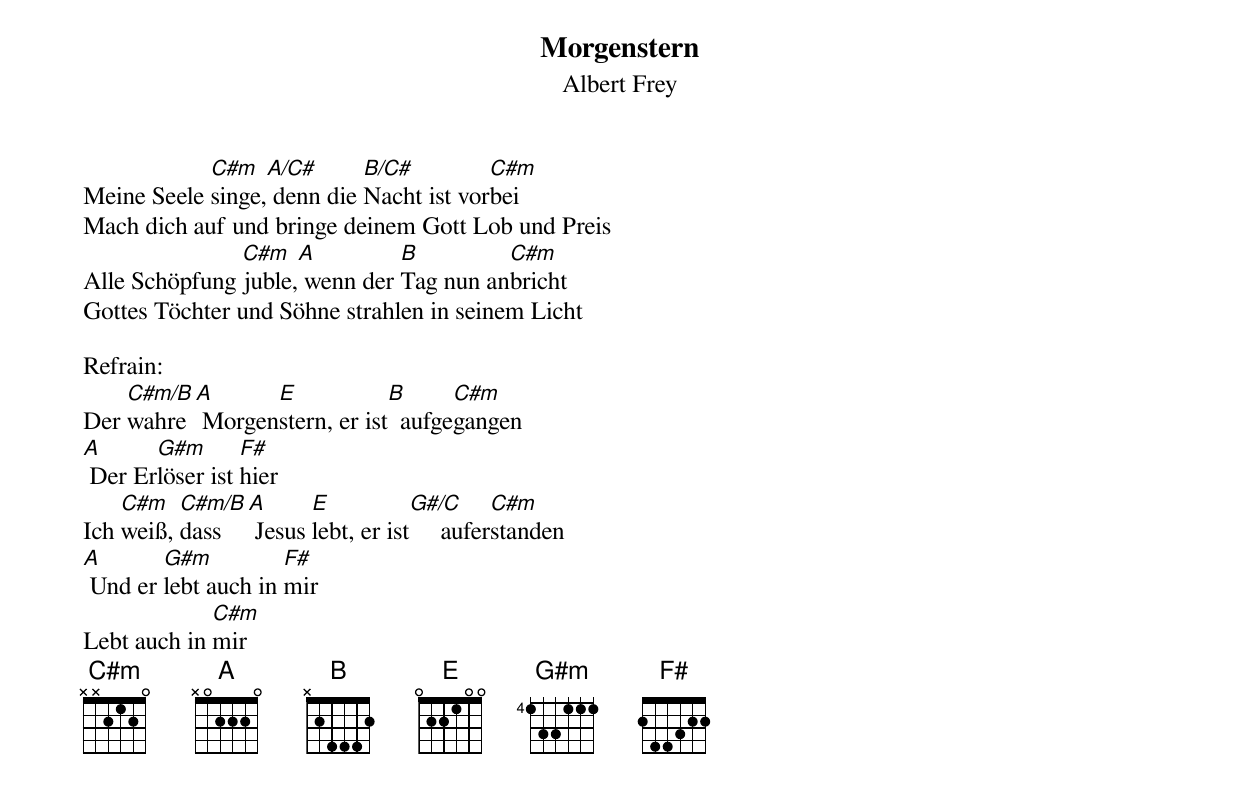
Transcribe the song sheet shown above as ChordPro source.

{title:Morgenstern}
{subtitle:Albert Frey}
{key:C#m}

Meine Seele [C#m]singe,[A/C#] denn die [B/C#]Nacht ist vor[C#m]bei
Mach dich auf und bringe deinem Gott Lob und Preis
Alle Schöpfung [C#m]juble,[A] wenn der [B]Tag nun an[C#m]bricht
Gottes Töchter und Söhne strahlen in seinem Licht

Refrain:
Der [C#m/B]wahre[A] Morgen[E]stern, er ist[B]  aufge[C#m]gangen
[A] Der Er[G#m]löser ist [F#]hier
Ich [C#m]weiß, [C#m/B]dass[A] Jesus [E]lebt, er ist[G#/C]     aufer[C#m]standen
[A] Und er [G#m]lebt auch in [F#]mir
Lebt auch in [C#m]mir
